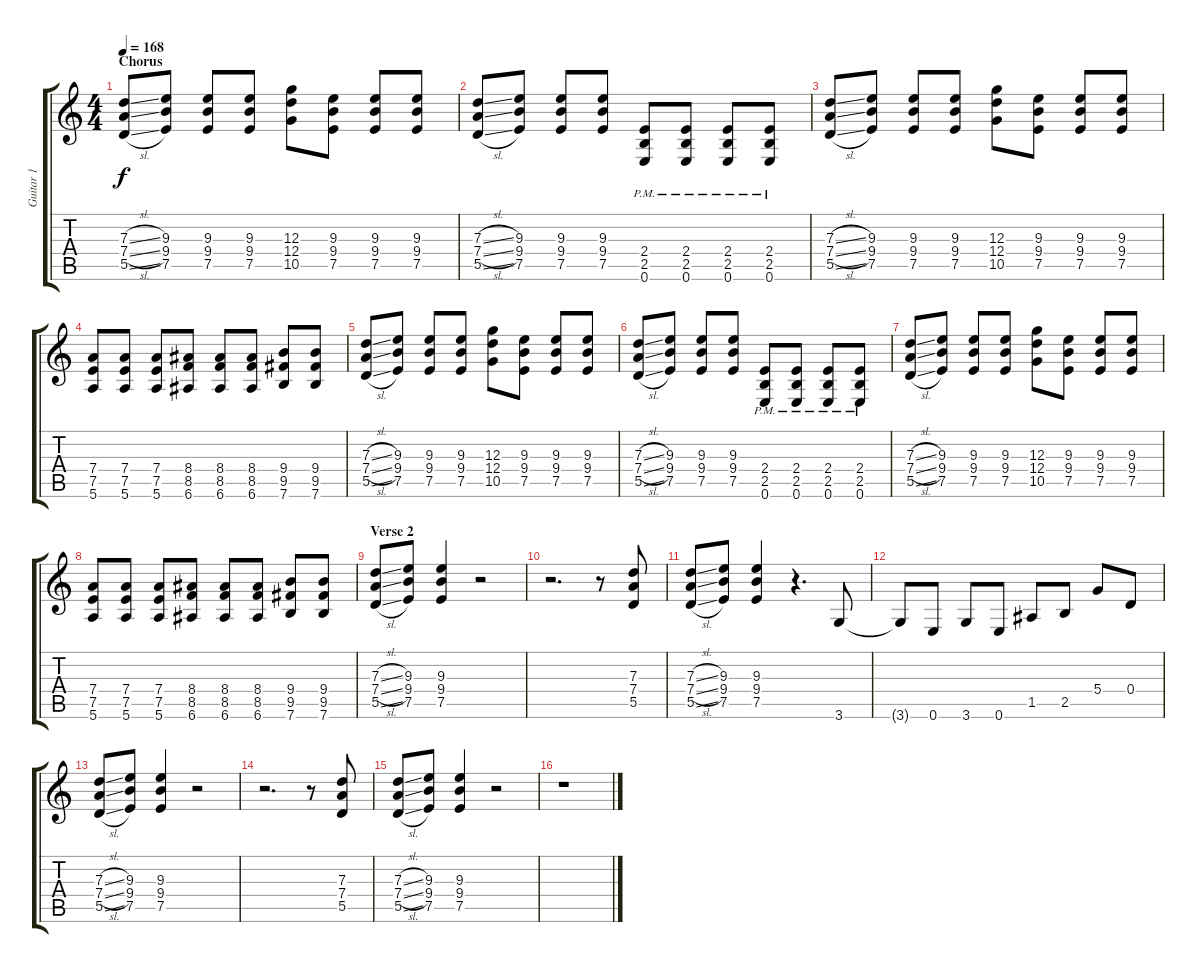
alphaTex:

\track ("Guitar 1" "Guitar 1") {instrument distortionguitar}
\staff {score tabs}
\tuning (E4 B3 G3 D3 A2 E2) {hide}
\ts (4 4)
\section ("" "Chorus")
\tempo 168
\clef g2
\ks c
(7.3{sl} 7.4{sl} 5.5{sl}).8{dy f} (9.3 9.4 7.5).8 (9.3 9.4 7.5).8 (9.3 9.4 7.5).8 (12.3 12.4 10.5).8 (9.3 9.4 7.5).8 (9.3 9.4 7.5).8 (9.3 9.4 7.5).8 |
(7.3{sl} 7.4{sl} 5.5{sl}).8 (9.3 9.4 7.5).8 (9.3 9.4 7.5).8 (9.3 9.4 7.5).8 (2.4{pm} 2.5{pm} 0.6{pm}).8 (2.4{pm} 2.5{pm} 0.6{pm}).8 (2.4{pm} 2.5{pm} 0.6{pm}).8 (2.4{pm} 2.5{pm} 0.6{pm}).8 |
(7.3{sl} 7.4{sl} 5.5{sl}).8 (9.3 9.4 7.5).8 (9.3 9.4 7.5).8 (9.3 9.4 7.5).8 (12.3 12.4 10.5).8 (9.3 9.4 7.5).8 (9.3 9.4 7.5).8 (9.3 9.4 7.5).8 |
(7.4 7.5 5.6).8 (7.4 7.5 5.6).8 (7.4 7.5 5.6).8 (8.4 8.5 6.6).8 (8.4 8.5 6.6).8 (8.4 8.5 6.6).8 (9.4 9.5 7.6).8 (9.4 9.5 7.6).8 |
(7.3{sl} 7.4{sl} 5.5{sl}).8 (9.3 9.4 7.5).8 (9.3 9.4 7.5).8 (9.3 9.4 7.5).8 (12.3 12.4 10.5).8 (9.3 9.4 7.5).8 (9.3 9.4 7.5).8 (9.3 9.4 7.5).8 |
(7.3{sl} 7.4{sl} 5.5{sl}).8 (9.3 9.4 7.5).8 (9.3 9.4 7.5).8 (9.3 9.4 7.5).8 (2.4{pm} 2.5{pm} 0.6{pm}).8 (2.4{pm} 2.5{pm} 0.6{pm}).8 (2.4{pm} 2.5{pm} 0.6{pm}).8 (2.4{pm} 2.5{pm} 0.6{pm}).8 |
(7.3{sl} 7.4{sl} 5.5{sl}).8 (9.3 9.4 7.5).8 (9.3 9.4 7.5).8 (9.3 9.4 7.5).8 (12.3 12.4 10.5).8 (9.3 9.4 7.5).8 (9.3 9.4 7.5).8 (9.3 9.4 7.5).8 |
(7.4 7.5 5.6).8 (7.4 7.5 5.6).8 (7.4 7.5 5.6).8 (8.4 8.5 6.6).8 (8.4 8.5 6.6).8 (8.4 8.5 6.6).8 (9.4 9.5 7.6).8 (9.4 9.5 7.6).8 |
\section ("" "Verse 2")
(7.3{sl} 7.4{sl} 5.5{sl}).8 (9.3 9.4 7.5).8 (9.3 9.4 7.5).4 r.2 |
r.2{d} r.8 (7.3 7.4 5.5).8 |
(7.3{sl} 7.4{sl} 5.5{sl}).8 (9.3 9.4 7.5).8 (9.3 9.4 7.5).4 r.4{d} 3.6.8 |
3.6{t}.8 0.6.8 3.6.8 0.6.8 1.5.8 2.5.8 5.4.8 0.4.8 |
(7.3{sl} 7.4{sl} 5.5{sl}).8 (9.3 9.4 7.5).8 (9.3 9.4 7.5).4 r.2 |
r.2{d} r.8 (7.3 7.4 5.5).8 |
(7.3{sl} 7.4{sl} 5.5{sl}).8 (9.3 9.4 7.5).8 (9.3 9.4 7.5).4 r.2 |
r.1
